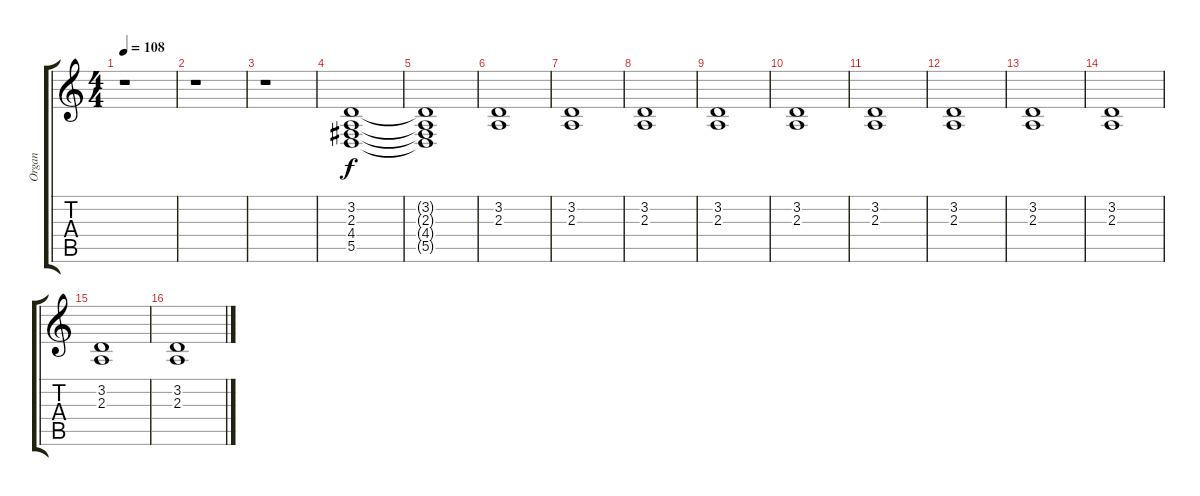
\track ("Organ" "Organ") {instrument drawbarorgan}
\staff {score tabs}
\tuning (E4 B3 G3 D3 A2 E2) {hide}
\ts (4 4)
\tempo 108
\clef g2
\ks c
r.1{dy f instrument drawbarorgan} |
r.1 |
r.1 |
(3.2 2.3 4.4 5.5).1 |
(3.2{t} 2.3{t} 4.4{t} 5.5{t}).1 |
(3.2 2.3).1 |
(3.2 2.3).1 |
(3.2 2.3).1 |
(3.2 2.3).1 |
(3.2 2.3).1 |
(3.2 2.3).1 |
(3.2 2.3).1 |
(3.2 2.3).1 |
(3.2 2.3).1 |
(3.2 2.3).1 |
(3.2 2.3).1
